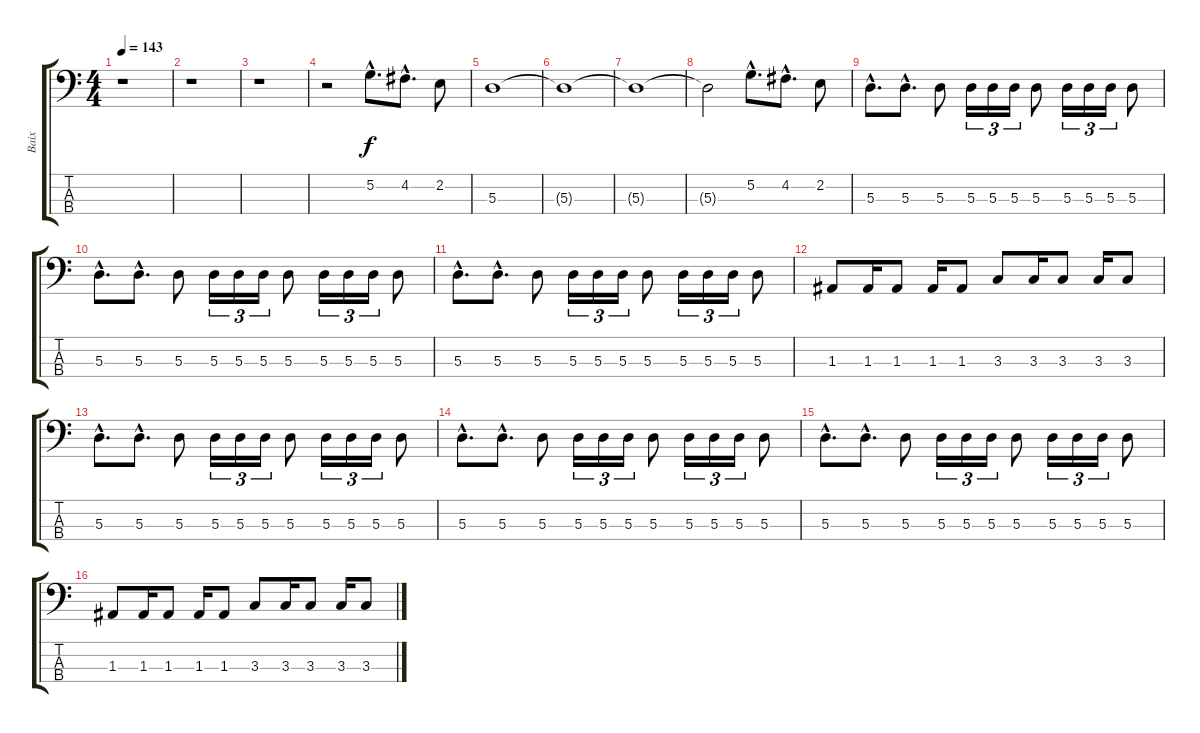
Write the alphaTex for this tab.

\track ("Baix" "Baix") {instrument electricbassfinger}
\staff {score tabs}
\tuning (G2 D2 A1 E1) {hide}
\ts (4 4)
\tempo 143
\clef f4
\ks c
r.1{dy f instrument electricbassfinger} |
r.1 |
r.1 |
r.2 5.2{hac}.8{d} 4.2{hac}.8{d} 2.2.8 |
5.3.1 |
5.3{t}.1 |
5.3{t}.1 |
5.3{t}.2 5.2{hac}.8{d} 4.2{hac}.8{d} 2.2.8 |
5.3{hac}.8{d} 5.3{hac}.8{d} 5.3.8 5.3.16{tu (3 2)} 5.3.16{tu (3 2)} 5.3.16{tu (3 2)} 5.3.8 5.3.16{tu (3 2)} 5.3.16{tu (3 2)} 5.3.16{tu (3 2)} 5.3.8 |
5.3{hac}.8{d} 5.3{hac}.8{d} 5.3.8 5.3.16{tu (3 2)} 5.3.16{tu (3 2)} 5.3.16{tu (3 2)} 5.3.8 5.3.16{tu (3 2)} 5.3.16{tu (3 2)} 5.3.16{tu (3 2)} 5.3.8 |
5.3{hac}.8{d} 5.3{hac}.8{d} 5.3.8 5.3.16{tu (3 2)} 5.3.16{tu (3 2)} 5.3.16{tu (3 2)} 5.3.8 5.3.16{tu (3 2)} 5.3.16{tu (3 2)} 5.3.16{tu (3 2)} 5.3.8 |
1.3.8 1.3.16 1.3.8 1.3.16 1.3.8 3.3.8 3.3.16 3.3.8 3.3.16 3.3.8 |
5.3{hac}.8{d} 5.3{hac}.8{d} 5.3.8 5.3.16{tu (3 2)} 5.3.16{tu (3 2)} 5.3.16{tu (3 2)} 5.3.8 5.3.16{tu (3 2)} 5.3.16{tu (3 2)} 5.3.16{tu (3 2)} 5.3.8 |
5.3{hac}.8{d} 5.3{hac}.8{d} 5.3.8 5.3.16{tu (3 2)} 5.3.16{tu (3 2)} 5.3.16{tu (3 2)} 5.3.8 5.3.16{tu (3 2)} 5.3.16{tu (3 2)} 5.3.16{tu (3 2)} 5.3.8 |
5.3{hac}.8{d} 5.3{hac}.8{d} 5.3.8 5.3.16{tu (3 2)} 5.3.16{tu (3 2)} 5.3.16{tu (3 2)} 5.3.8 5.3.16{tu (3 2)} 5.3.16{tu (3 2)} 5.3.16{tu (3 2)} 5.3.8 |
1.3.8 1.3.16 1.3.8 1.3.16 1.3.8 3.3.8 3.3.16 3.3.8 3.3.16 3.3.8
